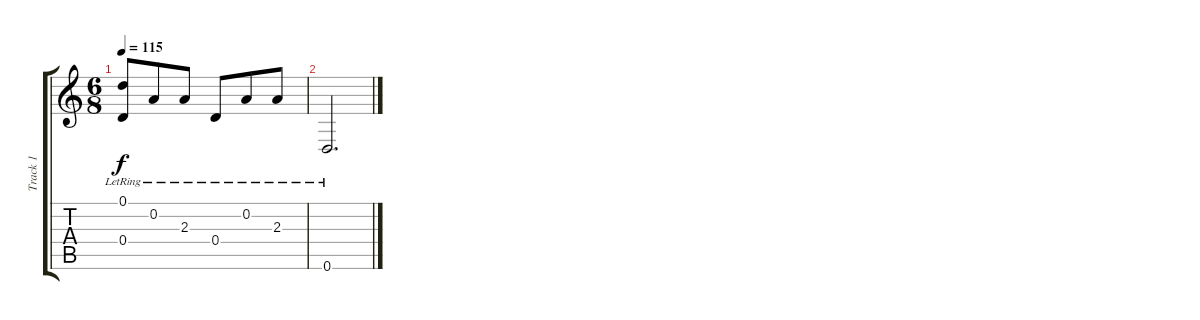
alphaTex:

\track ("Track 1" "Track 1") {instrument acousticguitarnylon}
\staff {score tabs}
\tuning (D4 A3 G3 D3 A2 D2) {hide}
\ts (6 8)
\tempo 115
\clef g2
\ks c
(0.1{lr} 0.4{lr}).8{dy f} 0.2{lr}.8 2.3{lr}.8 0.4{lr}.8 0.2{lr}.8 2.3{lr}.8 |
0.6{lr}.2{d}
